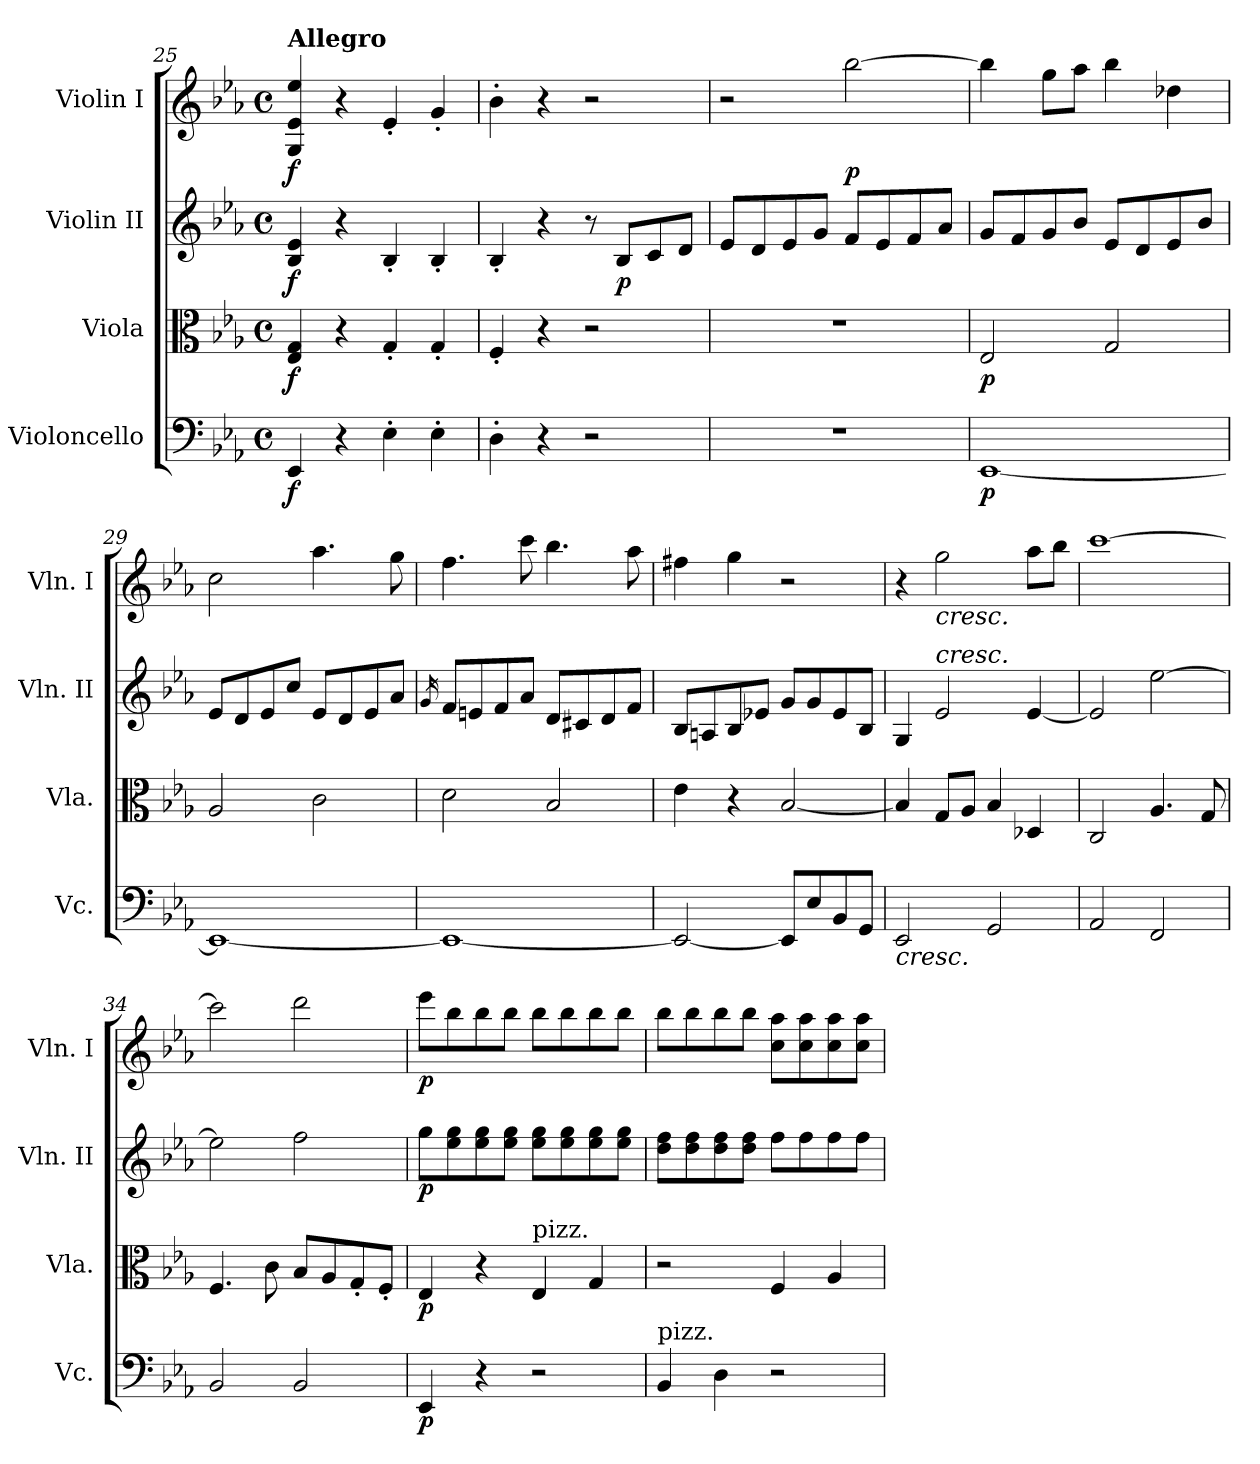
**kern	**dynam	**kern	**dynam	**kern	**dynam	**kern	**dynam
*part4	*part4	*part3	*part3	*part2	*part2	*part1	*part1
*staff4	*staff4	*staff3	*staff3	*staff2	*staff2	*staff1	*staff1
*I"Violoncello	*	*I"Viola	*	*I"Violin II	*	*I"Violin I	*
*I'Vc.	*	*I'Vla.	*	*I'Vln. II	*	*I'Vln. I	*
*clefF4	*	*clefC3	*	*clefG2	*	*clefG2	*
*k[b-e-a-]	*	*k[b-e-a-]	*	*k[b-e-a-]	*	*k[b-e-a-]	*
*E-:	*	*E-:	*	*E-:	*	*E-:	*
*M4/4	*	*M4/4	*	*M4/4	*	*M4/4	*
*met(c)	*	*met(c)	*	*met(c)	*	*met(c)	*
*MM120	*	*MM120	*	*MM120	*	*MM120	*
=25	=25	=25	=25	=25	=25	=25	=25
!	!	!	!	!	!	!LO:TX:a:B:t=Allegro	!
!	!LO:DY:b	!	!LO:DY:b	!	!LO:DY:b	!	!LO:DY:b
4EE-/	f	4E-/ 4G/	f	4B-/ 4e-/	f	4G/ 4e-/ 4ee-/	f
4r	.	4r	.	4r	.	4r	.
4E-'\	.	4G'/	.	4B-'/	.	4e-'/	.
4E-'\	.	4G'/	.	4B-'/	.	4g'/	.
=26	=26	=26	=26	=26	=26	=26	=26
4D'\	.	4F'/	.	4B-'/	.	4b-'\	.
4r	.	4r	.	4r	.	4r	.
2r	.	2r	.	8r	.	2r	.
!	!	!	!	!	!LO:DY:b	!	!
.	.	.	.	8B-/L	p	.	.
.	.	.	.	8c/	.	.	.
.	.	.	.	8d/J	.	.	.
=27	=27	=27	=27	=27	=27	=27	=27
1r	.	1r	.	8e-/L	.	2r	.
.	.	.	.	8d/	.	.	.
.	.	.	.	8e-/	.	.	.
.	.	.	.	8g/J	.	.	.
!	!	!	!	!	!	!	!LO:DY:b
.	.	.	.	8f/L	.	[2bb-\	p
.	.	.	.	8e-/	.	.	.
.	.	.	.	8f/	.	.	.
.	.	.	.	8a-/J	.	.	.
!!LO:LB:g=z
=28	=28	=28	=28	=28	=28	=28	=28
!	!LO:DY:b	!	!LO:DY:b	!	!	!	!
[1EE-	p	2E-/	p	8g/L	.	4bb-\]	.
.	.	.	.	8f/	.	.	.
.	.	.	.	8g/	.	8gg\L	.
.	.	.	.	8b-/J	.	8aa-\J	.
.	.	2G/	.	8e-/L	.	4bb-\	.
.	.	.	.	8d/	.	.	.
.	.	.	.	8e-/	.	4dd-X\	.
.	.	.	.	8b-/J	.	.	.
=29	=29	=29	=29	=29	=29	=29	=29
1EE-_	.	2A-/	.	8e-/L	.	2cc\	.
.	.	.	.	8d/	.	.	.
.	.	.	.	8e-/	.	.	.
.	.	.	.	8cc/J	.	.	.
.	.	2c\	.	8e-/L	.	4.aa-\	.
.	.	.	.	8d/	.	.	.
.	.	.	.	8e-/	.	.	.
.	.	.	.	8a-/J	.	8gg\	.
=30	=30	=30	=30	=30	=30	=30	=30
.	.	.	.	16qg/	.	.	.
1EE-_	.	2d\	.	8f/L	.	4.ff\	.
.	.	.	.	8en/	.	.	.
.	.	.	.	8f/	.	.	.
.	.	.	.	8a-/J	.	8ccc\	.
.	.	2B-/	.	8d/L	.	4.bb-\	.
.	.	.	.	8c#X/	.	.	.
.	.	.	.	8d/	.	.	.
.	.	.	.	8f/J	.	8aa-\	.
=31	=31	=31	=31	=31	=31	=31	=31
2EE-/_	.	4e-\	.	8B-/L	.	4ff#X\	.
.	.	.	.	8An/	.	.	.
.	.	4r	.	8B-/	.	4gg\	.
.	.	.	.	8e-X/J	.	.	.
8EE-/L]	.	[2B-/	.	8g/L	.	2r	.
8E-/	.	.	.	8g/	.	.	.
8BB-/	.	.	.	8e-/	.	.	.
8GG/J	.	.	.	8B-/J	.	.	.
!!LO:LB:g=z
=32	=32	=32	=32	=32	=32	=32	=32
!LO:TX:b:i:t=cresc.	!	!	!	!	!	!	!
2EE-/	.	4B-/]	.	4G/	.	4r	.
!	!	!	!	!	!	!LO:TX:b:i:t=cresc.	!
!	!	!	!	!LO:TX:a:i:t=cresc.	!	!	!
.	.	8G/L	.	2e-/	.	2gg\	.
.	.	8A-/J	.	.	.	.	.
2GG/	.	4B-/	.	.	.	.	.
.	.	4D-X/	.	[4e-/	.	8aa-\L	.
.	.	.	.	.	.	8bb-\J	.
=33	=33	=33	=33	=33	=33	=33	=33
2AA-/	.	2C/	.	2e-/]	.	[1ccc	.
2FF/	.	4.A-/	.	[2ee-\	.	.	.
.	.	8G/	.	.	.	.	.
=34	=34	=34	=34	=34	=34	=34	=34
2BB-/	.	4.F/	.	2ee-\]	.	2ccc\]	.
.	.	8c\	.	.	.	.	.
2BB-/	.	8B-/L	.	2ff\	.	2ddd\	.
.	.	8A-/	.	.	.	.	.
.	.	8G'/	.	.	.	.	.
.	.	8F'/J	.	.	.	.	.
=35	=35	=35	=35	=35	=35	=35	=35
!	!LO:DY:b	!	!LO:DY:b	!	!LO:DY:b	!	!LO:DY:b
4EE-/	p	4E-/	p	8gg\L	p	8eee-\L	p
.	.	.	.	8ee-\ 8gg\	.	8bb-\	.
4r	.	4r	.	8ee-\ 8gg\	.	8bb-\	.
.	.	.	.	8ee-\ 8gg\J	.	8bb-\J	.
!	!	!LO:TX:a:t=pizz.	!	!	!	!	!
2r	.	4E-/	.	8ee-\ 8gg\L	.	8bb-\L	.
.	.	.	.	8ee-\ 8gg\	.	8bb-\	.
.	.	4G/	.	8ee-\ 8gg\	.	8bb-\	.
.	.	.	.	8ee-\ 8gg\J	.	8bb-\J	.
=36	=36	=36	=36	=36	=36	=36	=36
!LO:TX:a:t=pizz.	!	!	!	!	!	!	!
4BB-/	.	2r	.	8dd\ 8ff\L	.	8bb-\L	.
.	.	.	.	8dd\ 8ff\	.	8bb-\	.
4D\	.	.	.	8dd\ 8ff\	.	8bb-\	.
.	.	.	.	8dd\ 8ff\J	.	8bb-\J	.
2r	.	4F/	.	8ff\L	.	8cc\ 8aa-\L	.
.	.	.	.	8ff\	.	8cc\ 8aa-\	.
.	.	4A-/	.	8ff\	.	8cc\ 8aa-\	.
.	.	.	.	8ff\J	.	8cc\ 8aa-\J	.
=	=	=	=	=	=	=	=
*-	*-	*-	*-	*-	*-	*-	*-
